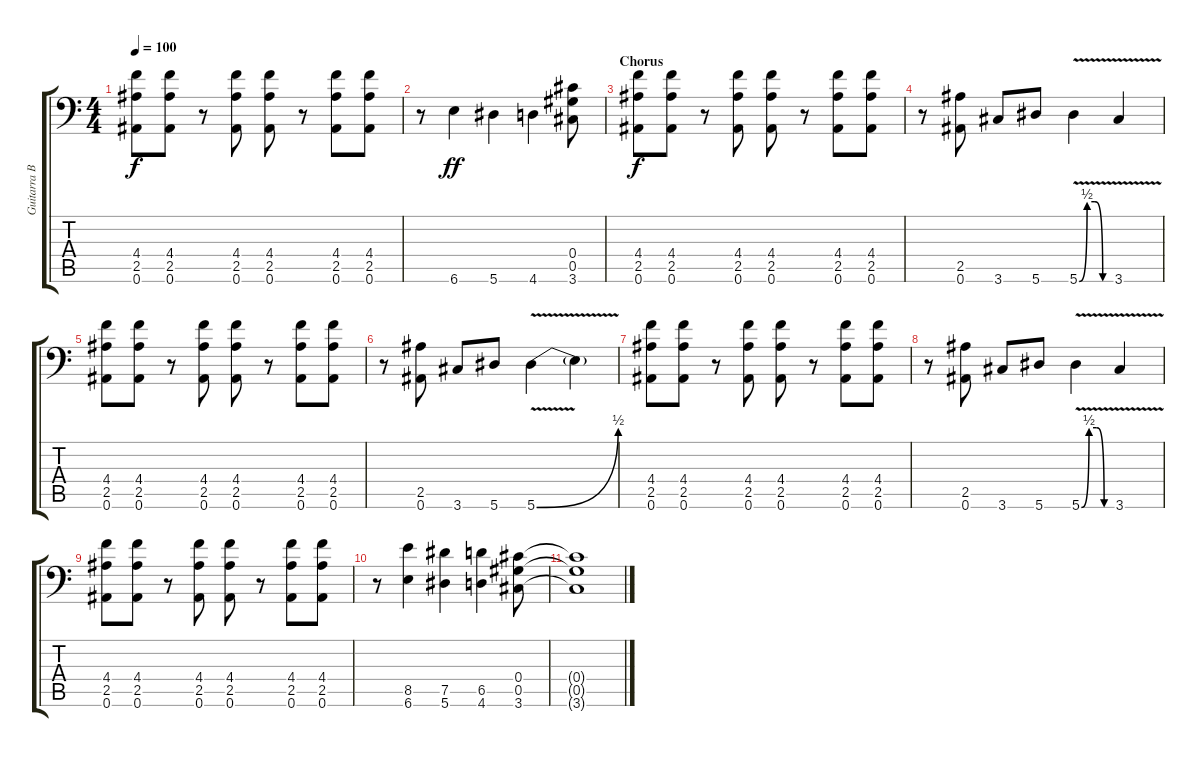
\track ("Guitarra Base" "Guitarra B") {instrument distortionguitar}
\staff {score tabs}
\tuning (Eb4 Bb3 Gb3 Db3 Ab2 Bb1) {hide}
\ts (4 4)
\tempo 100
\clef f4
\ks c
(4.4 2.5 0.6).8{dy f} (4.4 2.5 0.6).8 r.8 (4.4 2.5 0.6).8 (4.4 2.5 0.6).8 r.8 (4.4 2.5 0.6).8 (4.4 2.5 0.6).8 |
r.8 6.6.4{dy ff} 5.6.4 4.6.4 (0.4 0.5 3.6).8 |
\section ("" "Chorus")
(4.4 2.5 0.6).8{dy f} (4.4 2.5 0.6).8 r.8 (4.4 2.5 0.6).8 (4.4 2.5 0.6).8 r.8 (4.4 2.5 0.6).8 (4.4 2.5 0.6).8 |
r.8 (2.5 0.6).8 3.6.8 5.6.8 5.6{be (custom 0 0 15 2 30 2 45 0 60 0) v}.4 3.6{v}.4 |
(4.4 2.5 0.6).8 (4.4 2.5 0.6).8 r.8 (4.4 2.5 0.6).8 (4.4 2.5 0.6).8 r.8 (4.4 2.5 0.6).8 (4.4 2.5 0.6).8 |
r.8 (2.5 0.6).8 3.6.8 5.6.8 5.6{be (bend 0 0 60 2) v}.4 5.6{t}.4 |
(4.4 2.5 0.6).8 (4.4 2.5 0.6).8 r.8 (4.4 2.5 0.6).8 (4.4 2.5 0.6).8 r.8 (4.4 2.5 0.6).8 (4.4 2.5 0.6).8 |
r.8 (2.5 0.6).8 3.6.8 5.6.8 5.6{be (custom 0 0 15 2 30 2 45 0 60 0) v}.4 3.6{v}.4 |
(4.4 2.5 0.6).8 (4.4 2.5 0.6).8 r.8 (4.4 2.5 0.6).8 (4.4 2.5 0.6).8 r.8 (4.4 2.5 0.6).8 (4.4 2.5 0.6).8 |
r.8 (8.5 6.6).4 (7.5 5.6).4 (6.5 4.6).4 (0.4 0.5 3.6).8 |
(0.4{t} 0.5{t} 3.6{t}).1
